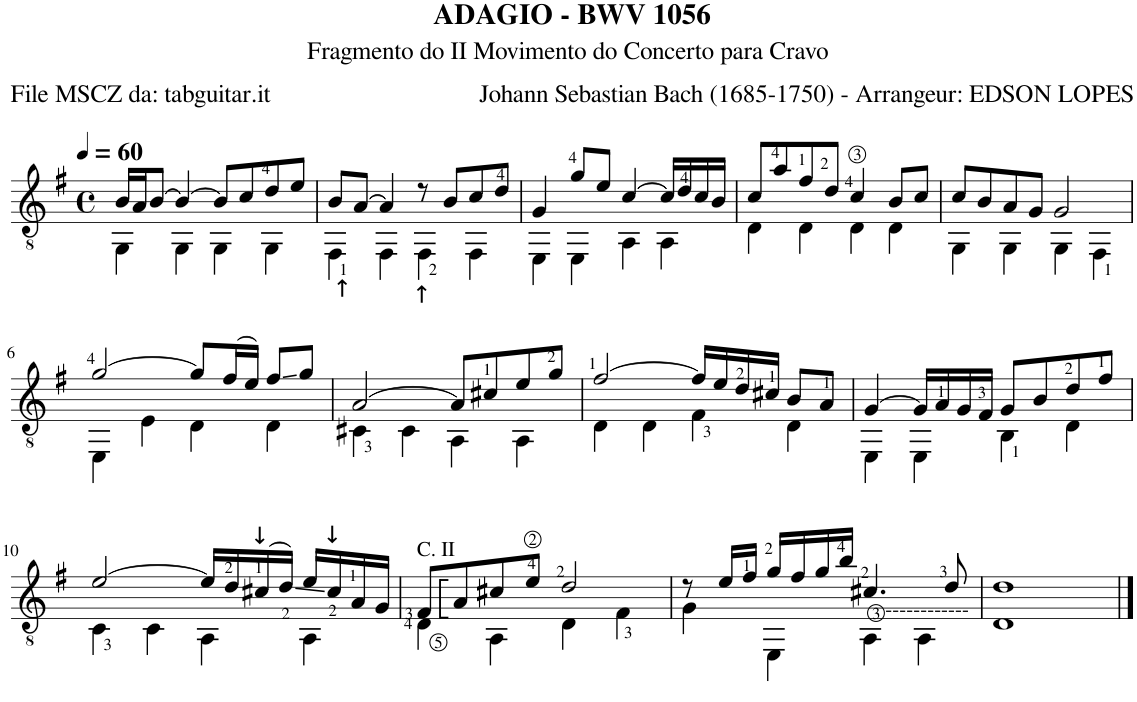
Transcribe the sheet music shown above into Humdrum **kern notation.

**kern
*part1
*staff1
*I"Guitar
*I'Guit.
*clefGv2
*k[f#]
*M4/4
*met(c)
*MM60
=1
*^
16B/LL	4GG\
16A/J	.
[8B/J	.
4B/_	4GG\
8B/L]	4GG\
8c/	.
8d/	4GG\
8e/J	.
=2	=2
!LO:TX:b:B:t=↑	!
8B/L	4FF#\
[8A/J	.
4A/]	4FF#\
!LO:TX:b:B:t=↑	!
8r	4FF#\
8B/L	.
8c/	4FF#\
8d/J	.
=3	=3
4G/	4EE\
8g/L	4EE\
8e/J	.
[4c/	4AA\
16c/LL]	4AA\
16d/	.
16c/	.
16B/JJ	.
=4	=4
8c/L	4D\
8a/	.
8f#/	4D\
8d/J	.
4c/	4D\
8B/L	4D\
8c/J	.
=5	=5
8c/L	4GG\
8B/	.
8A/	4GG\
8G/J	.
2G/	4GG\
.	4FF#\
!!LO:LB:g=z	!!
=6	=6
[2g/	4EE\
.	4E\
8g/L]	4D\
(16f#/L	.
16e/JJ)	.
8f#/L	4D\
8g/J	.
=7	=7
[2A/	4C#X\
.	4C#\
8A/L]	4AA\
8c#X/	.
8e/	4AA\
8g/J	.
=8	=8
[2f#/	4D\
.	4D\
16f#/LL]	4F#\
16e/	.
16d/	.
16c#X/JJ	.
8B/L	4D\
8A/J	.
=9	=9
[4G/	4EE\
16G/LL]	4EE\
16A/	.
16G/	.
16F#/JJ	.
8G/L	4BB\
8B/	.
8d/	4D\
8f#/J	.
!!LO:LB:g=z	!!
=10	=10
[2e/	4C\
.	4C\
16e/LL]	4AA\
16d/	.
!LO:TX:a:B:t=↓	!
(16c#X/	.
16d/JJ)	.
16e/LL	4AA\
!LO:TX:a:B:t=↓	!
16c#/	.
16A/	.
16G/JJ	.
=11	=11
!LO:TX:a:t=C. II	!
8F#/L	4D\
8A:/	.
8c#X/	4AA\
8e/J	.
2d/	4D\
.	4F#\
=12	=12
8r	4G\
16e/LL	.
16f#/JJ	.
16g/LL	4EE\
16f#/	.
16g/	.
16b/JJ	.
!LO:TX:a:t=------------	!
4.c#X/	4AA\
.	4AA\
8d/	.
=13	=13
1d	1D
*v	*v
==
*-
